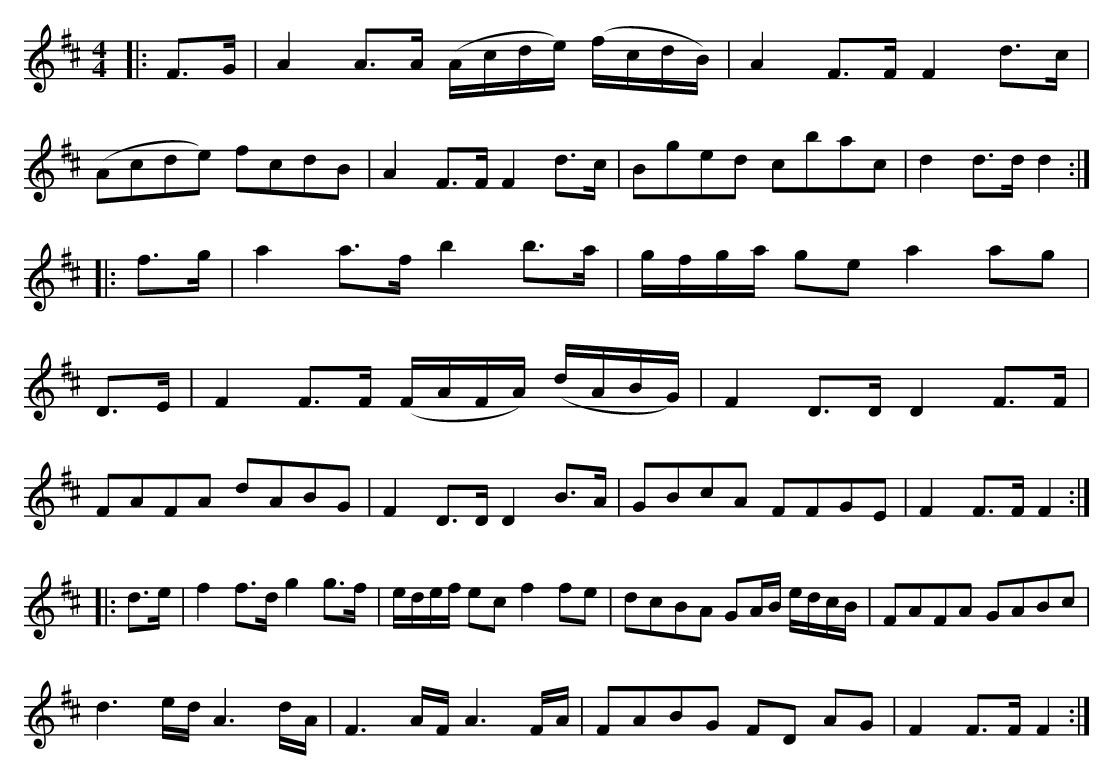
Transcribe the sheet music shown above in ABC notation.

X:1
M:4/4
K:D
|:F>G|A2A>A (A/c/d/e/) (f/c/d/B/)|A2F>F F2d>c|
(Acde) fcdB|A2F>F F2d>c|Bged cbac|d2d>d d2:|
|:f>g|a2a>f b2b>a|g/f/g/a/ ge a2ag|
D>E|F2F>F (F/A/F/A/) (d/A/B/G/)|F2D>D D2F>F|
FAFA dABG|F2D>D D2B>A|GBcA FFGE|F2F>F F2:|
|:d>e|f2f>d g2g>f|e/d/e/f/ ecf2fe|dcBA GA/B/ e/d/c/B/|FAFA GABc|
d3e/d/ A3d/A/|F3A/F/ A3F/A/|FABG FD AG|F2F>F F2:|
